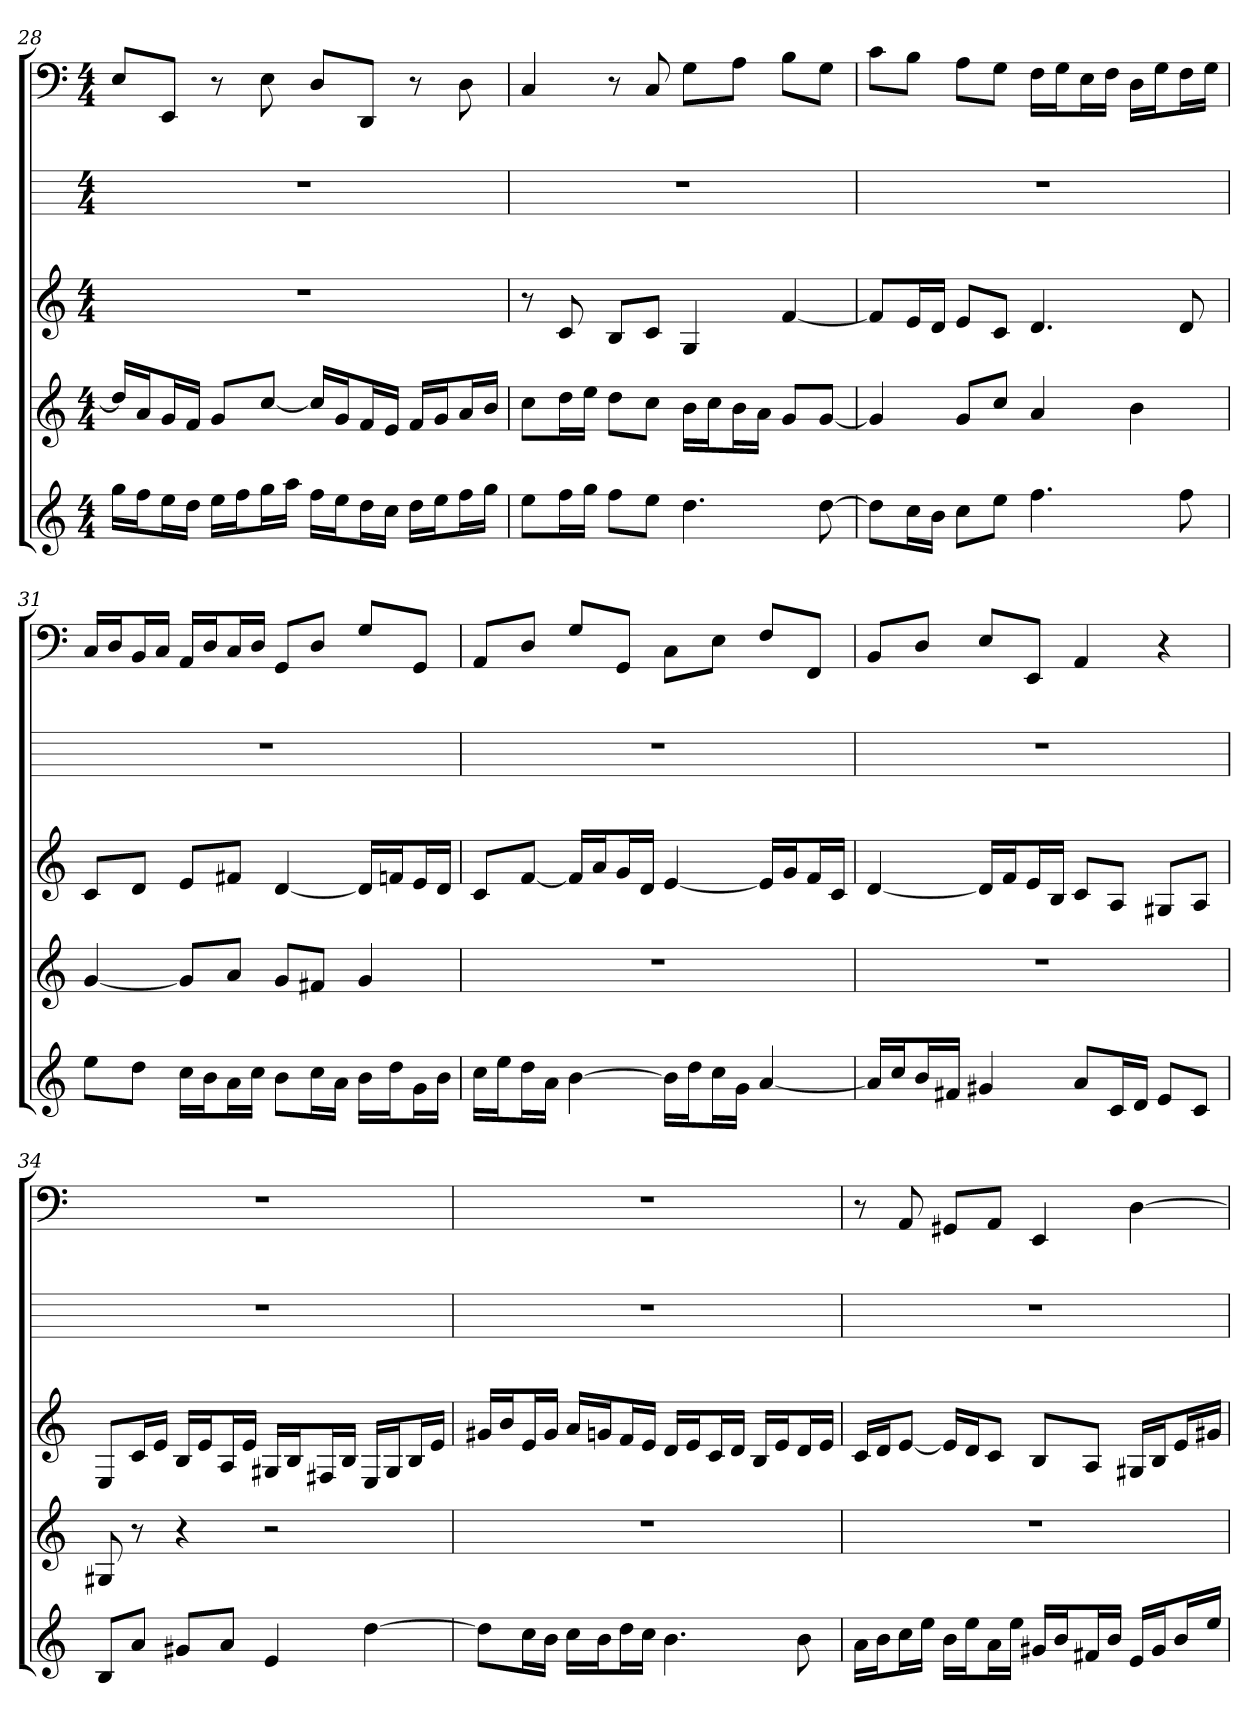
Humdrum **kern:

**kern	**kern	**kern	**kern	**kern
*part5	*part4	*part3	*part2	*part1
*staff5	*staff4	*staff3	*staff2	*staff1
*k[]	*k[]	*k[]	*k[]	*k[]
*M4/4	*M4/4	*M4/4	*M4/4	*M4/4
=28	=28	=28	=28	=28
16ggLL	16ddLL]	1r	1r	8EL
16ffJ	16aJ	.	.	.
16eeL	16gL	.	.	8EEJ
16ddJJ	16fJJ	.	.	.
16eeLL	8gL	.	.	8r
16ffJ	.	.	.	.
16ggL	[8ccJ	.	.	8E
16aaJJ	.	.	.	.
16ffLL	16ccLL]	.	.	8DL
16eeJ	16gJ	.	.	.
16ddL	16fL	.	.	8DDJ
16ccJJ	16eJJ	.	.	.
16ddLL	16fLL	.	.	8r
16eeJ	16gJ	.	.	.
16ffL	16aL	.	.	8D
16ggJJ	16bJJ	.	.	.
=29	=29	=29	=29	=29
8eeL	8ccL	8r	1r	4C
16ffL	16ddL	8c	.	.
16ggJJ	16eeJJ	.	.	.
8ffL	8ddL	8BL	.	8r
8eeJ	8ccJ	8cJ	.	8C
4.dd	16bLL	4G	.	8GL
.	16ccJ	.	.	.
.	16bL	.	.	8AJ
.	16aJJ	.	.	.
.	8gL	[4f	.	8BL
[8dd	[8gJ	.	.	8GJ
=30	=30	=30	=30	=30
8ddL]	4g]	8fL]	1r	8cL
16ccL	.	16eL	.	8BJ
16bJJ	.	16dJJ	.	.
8ccL	8gL	8eL	.	8AL
8eeJ	8ccJ	8cJ	.	8GJ
4.ff	4a	4.d	.	16FLL
.	.	.	.	16GJ
.	.	.	.	16EL
.	.	.	.	16FJJ
.	4b	.	.	16DLL
.	.	.	.	16GJ
8ff	.	8d	.	16FL
.	.	.	.	16GJJ
=31	=31	=31	=31	=31
8eeL	[4g	8cL	1r	16CLL
.	.	.	.	16DJ
8ddJ	.	8dJ	.	16BBL
.	.	.	.	16CJJ
16ccLL	8gL]	8eL	.	16AALL
16bJ	.	.	.	16DJ
16aL	8aJ	8f#XJ	.	16CL
16ccJJ	.	.	.	16DJJ
8bL	8gL	[4d	.	8GGL
16ccL	8f#XJ	.	.	8DJ
16aJJ	.	.	.	.
16bLL	4g	16dLL]	.	8GL
16ddJ	.	16fnJ	.	.
16gL	.	16eL	.	8GGJ
16bJJ	.	16dJJ	.	.
=32	=32	=32	=32	=32
16ccLL	1r	8cL	1r	8AAL
16eeJ	.	.	.	.
16ddL	.	[8fJ	.	8DJ
16aJJ	.	.	.	.
[4b	.	16fLL]	.	8GL
.	.	16aJ	.	.
.	.	16gL	.	8GGJ
.	.	16dJJ	.	.
16bLL]	.	[4e	.	8CL
16ddJ	.	.	.	.
16ccL	.	.	.	8EJ
16gJJ	.	.	.	.
[4a	.	16eLL]	.	8FL
.	.	16gJ	.	.
.	.	16fL	.	8FFJ
.	.	16cJJ	.	.
=33	=33	=33	=33	=33
16aLL]	1r	[4d	1r	8BBL
16ccJ	.	.	.	.
16bL	.	.	.	8DJ
16f#XJJ	.	.	.	.
4g#X	.	16dLL]	.	8EL
.	.	16fJ	.	.
.	.	16eL	.	8EEJ
.	.	16BJJ	.	.
8aL	.	8cL	.	4AA
16cL	.	8AJ	.	.
16dJJ	.	.	.	.
8eL	.	8G#XL	.	4r
8cJ	.	8AJ	.	.
=34	=34	=34	=34	=34
8BL	8G#X	8EL	1r	1r
8aJ	8r	16cL	.	.
.	.	16eJJ	.	.
8g#XL	4r	16BLL	.	.
.	.	16eJ	.	.
8aJ	.	16AL	.	.
.	.	16eJJ	.	.
4e	2r	16G#XLL	.	.
.	.	16BJ	.	.
.	.	16F#XL	.	.
.	.	16BJJ	.	.
[4dd	.	16ELL	.	.
.	.	16G#J	.	.
.	.	16BL	.	.
.	.	16eJJ	.	.
=35	=35	=35	=35	=35
8ddL]	1r	16g#XLL	1r	1r
.	.	16bJ	.	.
16ccL	.	16eL	.	.
16bJJ	.	16g#JJ	.	.
16ccLL	.	16aLL	.	.
16bJ	.	16gnJ	.	.
16ddL	.	16fL	.	.
16ccJJ	.	16eJJ	.	.
4.b	.	16dLL	.	.
.	.	16eJ	.	.
.	.	16cL	.	.
.	.	16dJJ	.	.
.	.	16BLL	.	.
.	.	16eJ	.	.
8b	.	16dL	.	.
.	.	16eJJ	.	.
=36	=36	=36	=36	=36
16aLL	1r	16cLL	1r	8r
16bJ	.	16dJ	.	.
16ccL	.	[8eJ	.	8AA
16eeJJ	.	.	.	.
16bLL	.	16eLL]	.	8GG#XL
16eeJ	.	16dJ	.	.
16aL	.	8cJ	.	8AAJ
16eeJJ	.	.	.	.
16g#XLL	.	8BL	.	4EE
16bJ	.	.	.	.
16f#XL	.	8AJ	.	.
16bJJ	.	.	.	.
16eLL	.	16G#XLL	.	[4D
16g#J	.	16BJ	.	.
16bL	.	16eL	.	.
16eeJJ	.	16g#XJJ	.	.
=	=	=	=	=
*-	*-	*-	*-	*-
